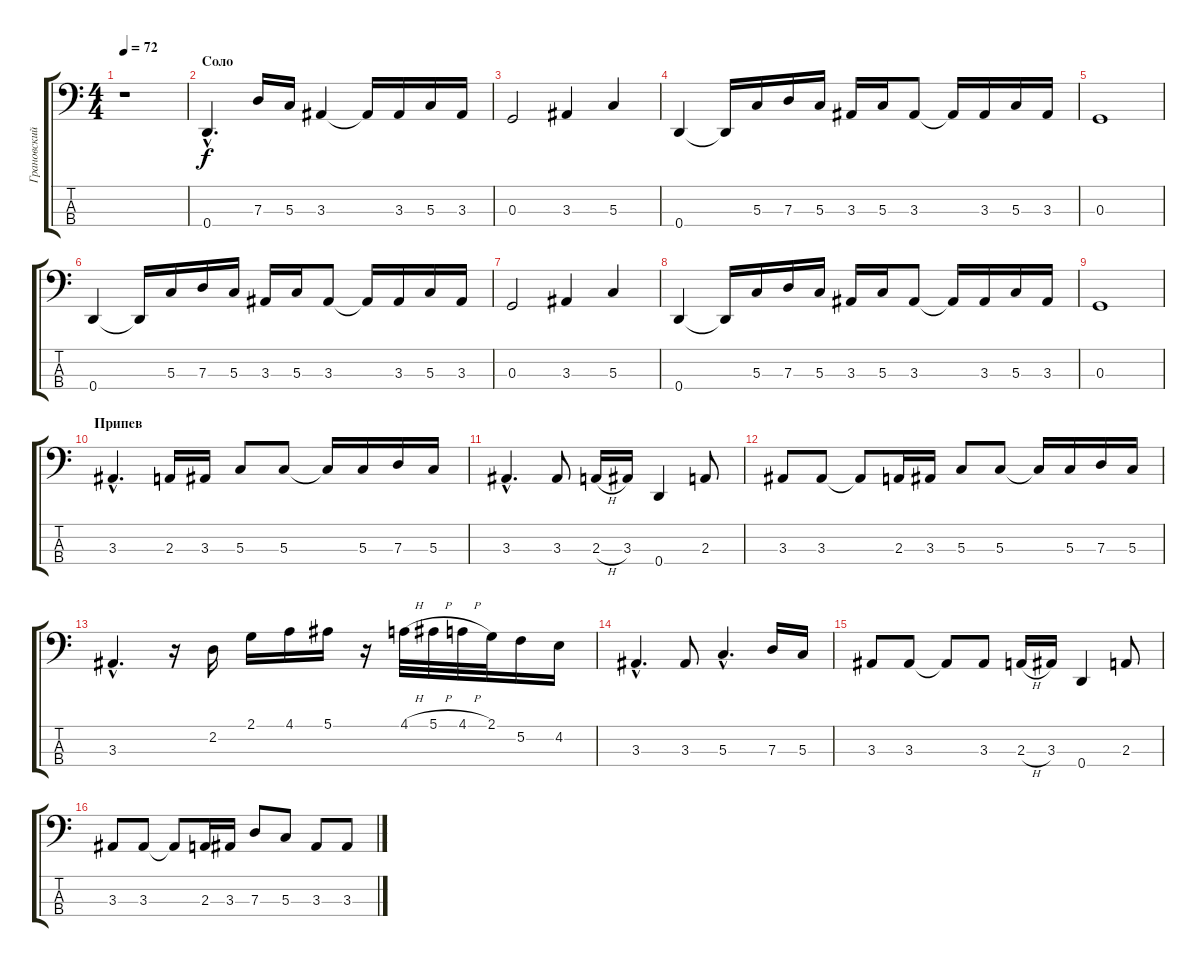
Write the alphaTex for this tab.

\track ("Грановский" "Грановский") {instrument electricbassfinger}
\staff {score tabs}
\tuning (F2 C2 G1 D1) {hide}
\ts (4 4)
\tempo 72
\clef f4
\ks c
r.1{dy f} |
\section ("" "Соло")
0.4{hac}.4{d} 7.3.16 5.3.16 3.3.4 3.3{t}.16 3.3.16 5.3.16 3.3.16 |
0.3.2 3.3.4 5.3.4 |
0.4.4 0.4{t}.16 5.3.16 7.3.16 5.3.16 3.3.16 5.3.16 3.3.8 3.3{t}.16 3.3.16 5.3.16 3.3.16 |
0.3.1 |
0.4.4 0.4{t}.16 5.3.16 7.3.16 5.3.16 3.3.16 5.3.16 3.3.8 3.3{t}.16 3.3.16 5.3.16 3.3.16 |
0.3.2 3.3.4 5.3.4 |
0.4.4 0.4{t}.16 5.3.16 7.3.16 5.3.16 3.3.16 5.3.16 3.3.8 3.3{t}.16 3.3.16 5.3.16 3.3.16 |
0.3.1 |
\section ("" "Припев")
3.3{hac}.4{d} 2.3.16 3.3.16 5.3.8 5.3.8 5.3{t}.16 5.3.16 7.3.16 5.3.16 |
3.3{hac}.4{d} 3.3.8 2.3{h}.16 3.3.16 0.4.4 2.3.8 |
3.3.8 3.3.8 3.3{t}.8 2.3.16 3.3.16 5.3.8 5.3.8 5.3{t}.16 5.3.16 7.3.16 5.3.16 |
3.3{hac}.4{d} r.16 2.2.16 2.1.16 4.1.16 5.1.16 r.16 4.1{h}.32 5.1{h}.32 4.1{h}.32 2.1.32 5.2.16 4.2.16 |
3.3{hac}.4{d} 3.3.8 5.3{hac}.4{d} 7.3.16 5.3.16 |
3.3.8 3.3.8 3.3{t}.8 3.3.8 2.3{h}.16 3.3.16 0.4.4 2.3.8 |
3.3.8 3.3.8 3.3{t}.8 2.3.16 3.3.16 7.3.8 5.3.8 3.3.8 3.3.8
